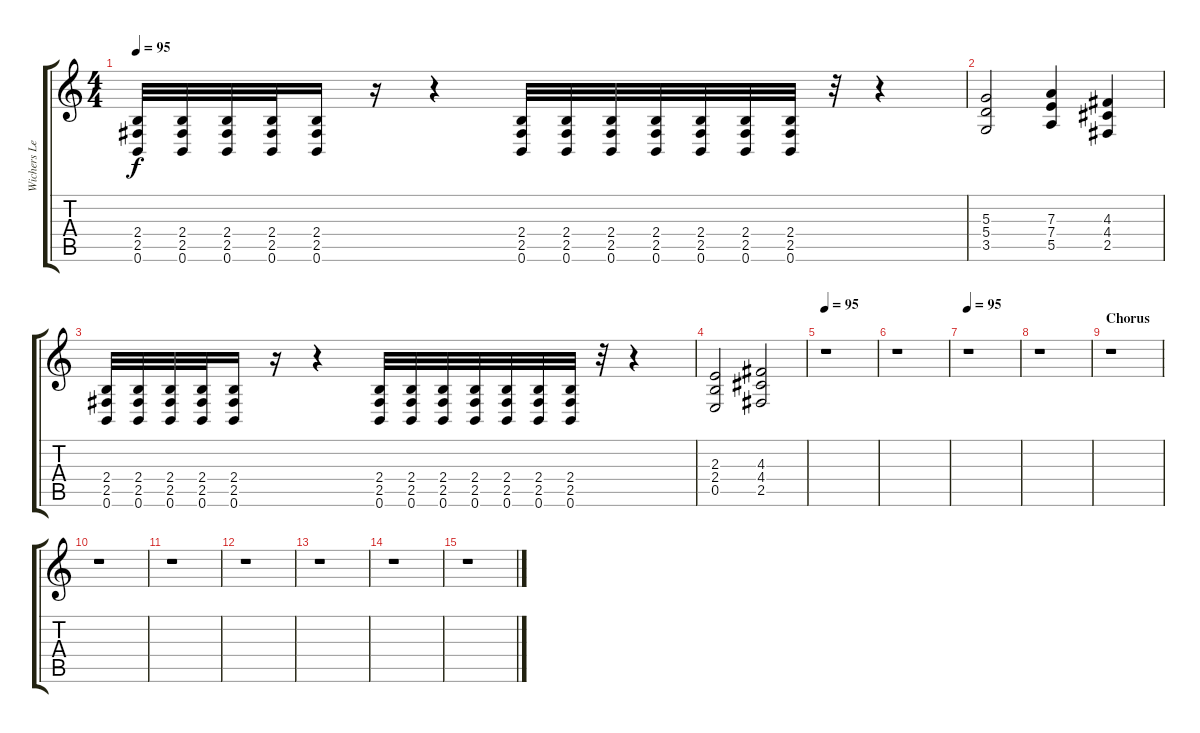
\track ("Wichers Lead" "Wichers Le") {instrument overdrivenguitar}
\staff {score tabs}
\tuning (B3 Gb3 D3 A2 E2 B1) {hide}
\ts (4 4)
\tempo 95
\clef g2
\ks c
(2.4 2.5 0.6).32{dy f instrument distortionguitar} (2.4 2.5 0.6).32 (2.4 2.5 0.6).32 (2.4 2.5 0.6).32 (2.4 2.5 0.6).16 r.16 r.4 (2.4 2.5 0.6).32 (2.4 2.5 0.6).32 (2.4 2.5 0.6).32 (2.4 2.5 0.6).32 (2.4 2.5 0.6).32 (2.4 2.5 0.6).32 (2.4 2.5 0.6).32 r.32 r.4 |
(5.3 5.4 3.5).2 (7.3 7.4 5.5).4 (4.3 4.4 2.5).4 |
(2.4 2.5 0.6).32{instrument distortionguitar} (2.4 2.5 0.6).32 (2.4 2.5 0.6).32 (2.4 2.5 0.6).32 (2.4 2.5 0.6).16 r.16 r.4 (2.4 2.5 0.6).32 (2.4 2.5 0.6).32 (2.4 2.5 0.6).32 (2.4 2.5 0.6).32 (2.4 2.5 0.6).32 (2.4 2.5 0.6).32 (2.4 2.5 0.6).32 r.32 r.4 |
(2.3 2.4 0.5).2 (4.3 4.4 2.5).2 |
\tempo 95
r.1 |
r.1 |
\tempo 95
r.1 |
r.1 |
\section ("" "Chorus")
r.1 |
r.1 |
r.1 |
r.1 |
r.1 |
r.1 |
r.1
